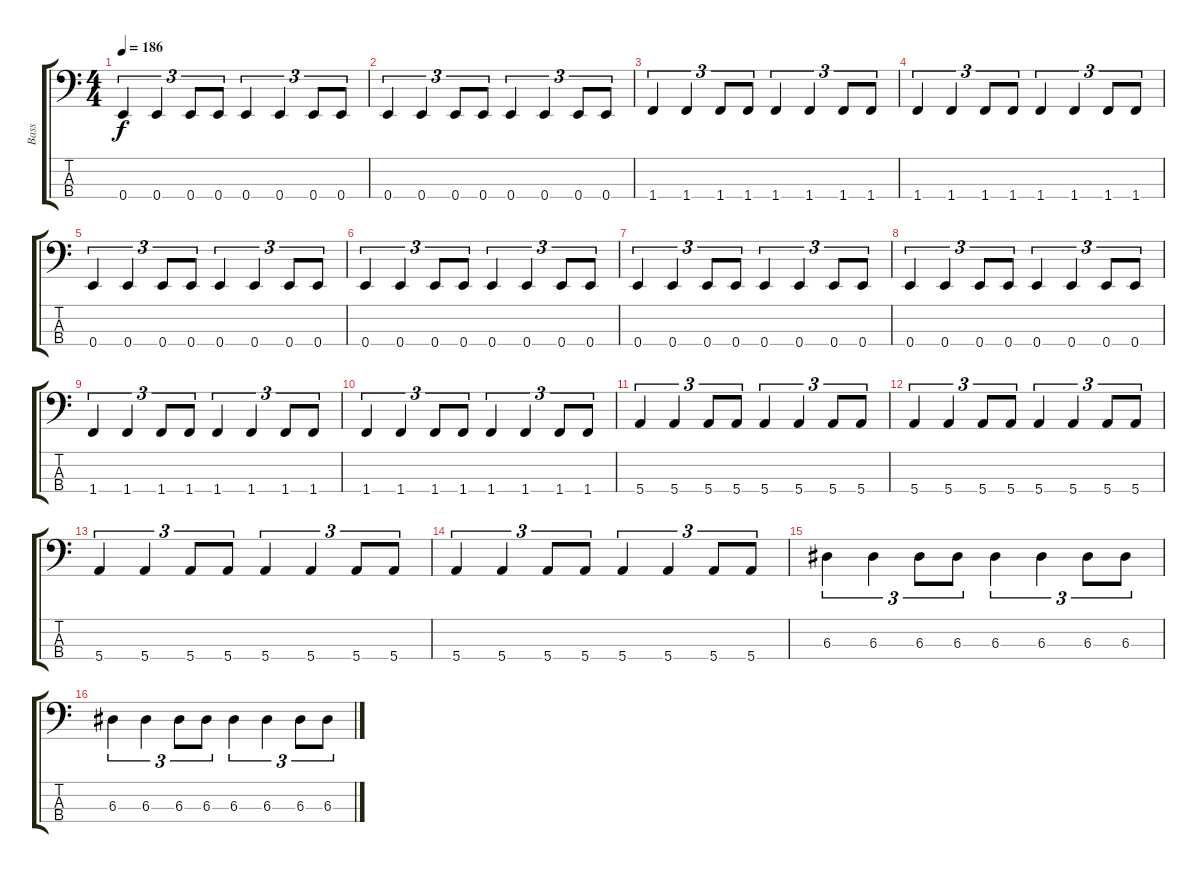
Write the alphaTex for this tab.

\track ("Bass" "Bass") {instrument electricbasspick}
\staff {score tabs}
\tuning (G2 D2 A1 E1) {hide}
\ts (4 4)
\tempo 186
\clef f4
\ks c
0.4.4{tu (3 2) dy f} 0.4.4{tu (3 2)} 0.4.8{tu (3 2)} 0.4.8{tu (3 2)} 0.4.4{tu (3 2)} 0.4.4{tu (3 2)} 0.4.8{tu (3 2)} 0.4.8{tu (3 2)} |
0.4.4{tu (3 2)} 0.4.4{tu (3 2)} 0.4.8{tu (3 2)} 0.4.8{tu (3 2)} 0.4.4{tu (3 2)} 0.4.4{tu (3 2)} 0.4.8{tu (3 2)} 0.4.8{tu (3 2)} |
1.4.4{tu (3 2)} 1.4.4{tu (3 2)} 1.4.8{tu (3 2)} 1.4.8{tu (3 2)} 1.4.4{tu (3 2)} 1.4.4{tu (3 2)} 1.4.8{tu (3 2)} 1.4.8{tu (3 2)} |
1.4.4{tu (3 2)} 1.4.4{tu (3 2)} 1.4.8{tu (3 2)} 1.4.8{tu (3 2)} 1.4.4{tu (3 2)} 1.4.4{tu (3 2)} 1.4.8{tu (3 2)} 1.4.8{tu (3 2)} |
0.4.4{tu (3 2)} 0.4.4{tu (3 2)} 0.4.8{tu (3 2)} 0.4.8{tu (3 2)} 0.4.4{tu (3 2)} 0.4.4{tu (3 2)} 0.4.8{tu (3 2)} 0.4.8{tu (3 2)} |
0.4.4{tu (3 2)} 0.4.4{tu (3 2)} 0.4.8{tu (3 2)} 0.4.8{tu (3 2)} 0.4.4{tu (3 2)} 0.4.4{tu (3 2)} 0.4.8{tu (3 2)} 0.4.8{tu (3 2)} |
0.4.4{tu (3 2)} 0.4.4{tu (3 2)} 0.4.8{tu (3 2)} 0.4.8{tu (3 2)} 0.4.4{tu (3 2)} 0.4.4{tu (3 2)} 0.4.8{tu (3 2)} 0.4.8{tu (3 2)} |
0.4.4{tu (3 2)} 0.4.4{tu (3 2)} 0.4.8{tu (3 2)} 0.4.8{tu (3 2)} 0.4.4{tu (3 2)} 0.4.4{tu (3 2)} 0.4.8{tu (3 2)} 0.4.8{tu (3 2)} |
1.4.4{tu (3 2)} 1.4.4{tu (3 2)} 1.4.8{tu (3 2)} 1.4.8{tu (3 2)} 1.4.4{tu (3 2)} 1.4.4{tu (3 2)} 1.4.8{tu (3 2)} 1.4.8{tu (3 2)} |
1.4.4{tu (3 2)} 1.4.4{tu (3 2)} 1.4.8{tu (3 2)} 1.4.8{tu (3 2)} 1.4.4{tu (3 2)} 1.4.4{tu (3 2)} 1.4.8{tu (3 2)} 1.4.8{tu (3 2)} |
5.4.4{tu (3 2)} 5.4.4{tu (3 2)} 5.4.8{tu (3 2)} 5.4.8{tu (3 2)} 5.4.4{tu (3 2)} 5.4.4{tu (3 2)} 5.4.8{tu (3 2)} 5.4.8{tu (3 2)} |
5.4.4{tu (3 2)} 5.4.4{tu (3 2)} 5.4.8{tu (3 2)} 5.4.8{tu (3 2)} 5.4.4{tu (3 2)} 5.4.4{tu (3 2)} 5.4.8{tu (3 2)} 5.4.8{tu (3 2)} |
5.4.4{tu (3 2)} 5.4.4{tu (3 2)} 5.4.8{tu (3 2)} 5.4.8{tu (3 2)} 5.4.4{tu (3 2)} 5.4.4{tu (3 2)} 5.4.8{tu (3 2)} 5.4.8{tu (3 2)} |
5.4.4{tu (3 2)} 5.4.4{tu (3 2)} 5.4.8{tu (3 2)} 5.4.8{tu (3 2)} 5.4.4{tu (3 2)} 5.4.4{tu (3 2)} 5.4.8{tu (3 2)} 5.4.8{tu (3 2)} |
6.3.4{tu (3 2)} 6.3.4{tu (3 2)} 6.3.8{tu (3 2)} 6.3.8{tu (3 2)} 6.3.4{tu (3 2)} 6.3.4{tu (3 2)} 6.3.8{tu (3 2)} 6.3.8{tu (3 2)} |
6.3.4{tu (3 2)} 6.3.4{tu (3 2)} 6.3.8{tu (3 2)} 6.3.8{tu (3 2)} 6.3.4{tu (3 2)} 6.3.4{tu (3 2)} 6.3.8{tu (3 2)} 6.3.8{tu (3 2)}
